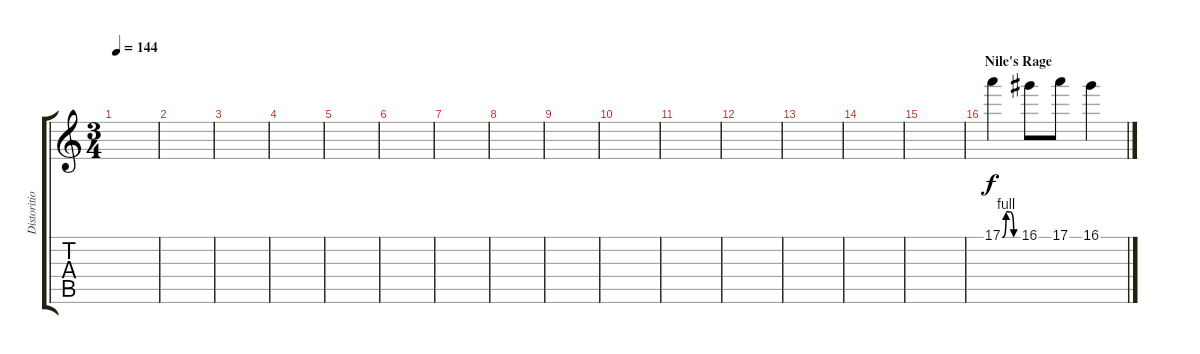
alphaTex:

\track ("Distorition Guitar" "Distoritio") {instrument distortionguitar}
\staff {score tabs}
\tuning (E4 B3 G3 D3 A2 E2) {hide}
\ts (3 4)
\tempo 144
\clef g2
\ks c
|
|
|
|
|
|
|
|
|
|
|
|
|
|
|
\section ("" "Nile's Rage")
17.1{be (custom 0 0 15 4 30 4 45 0 60 0)}.4 16.1.8 17.1.8 16.1.4
